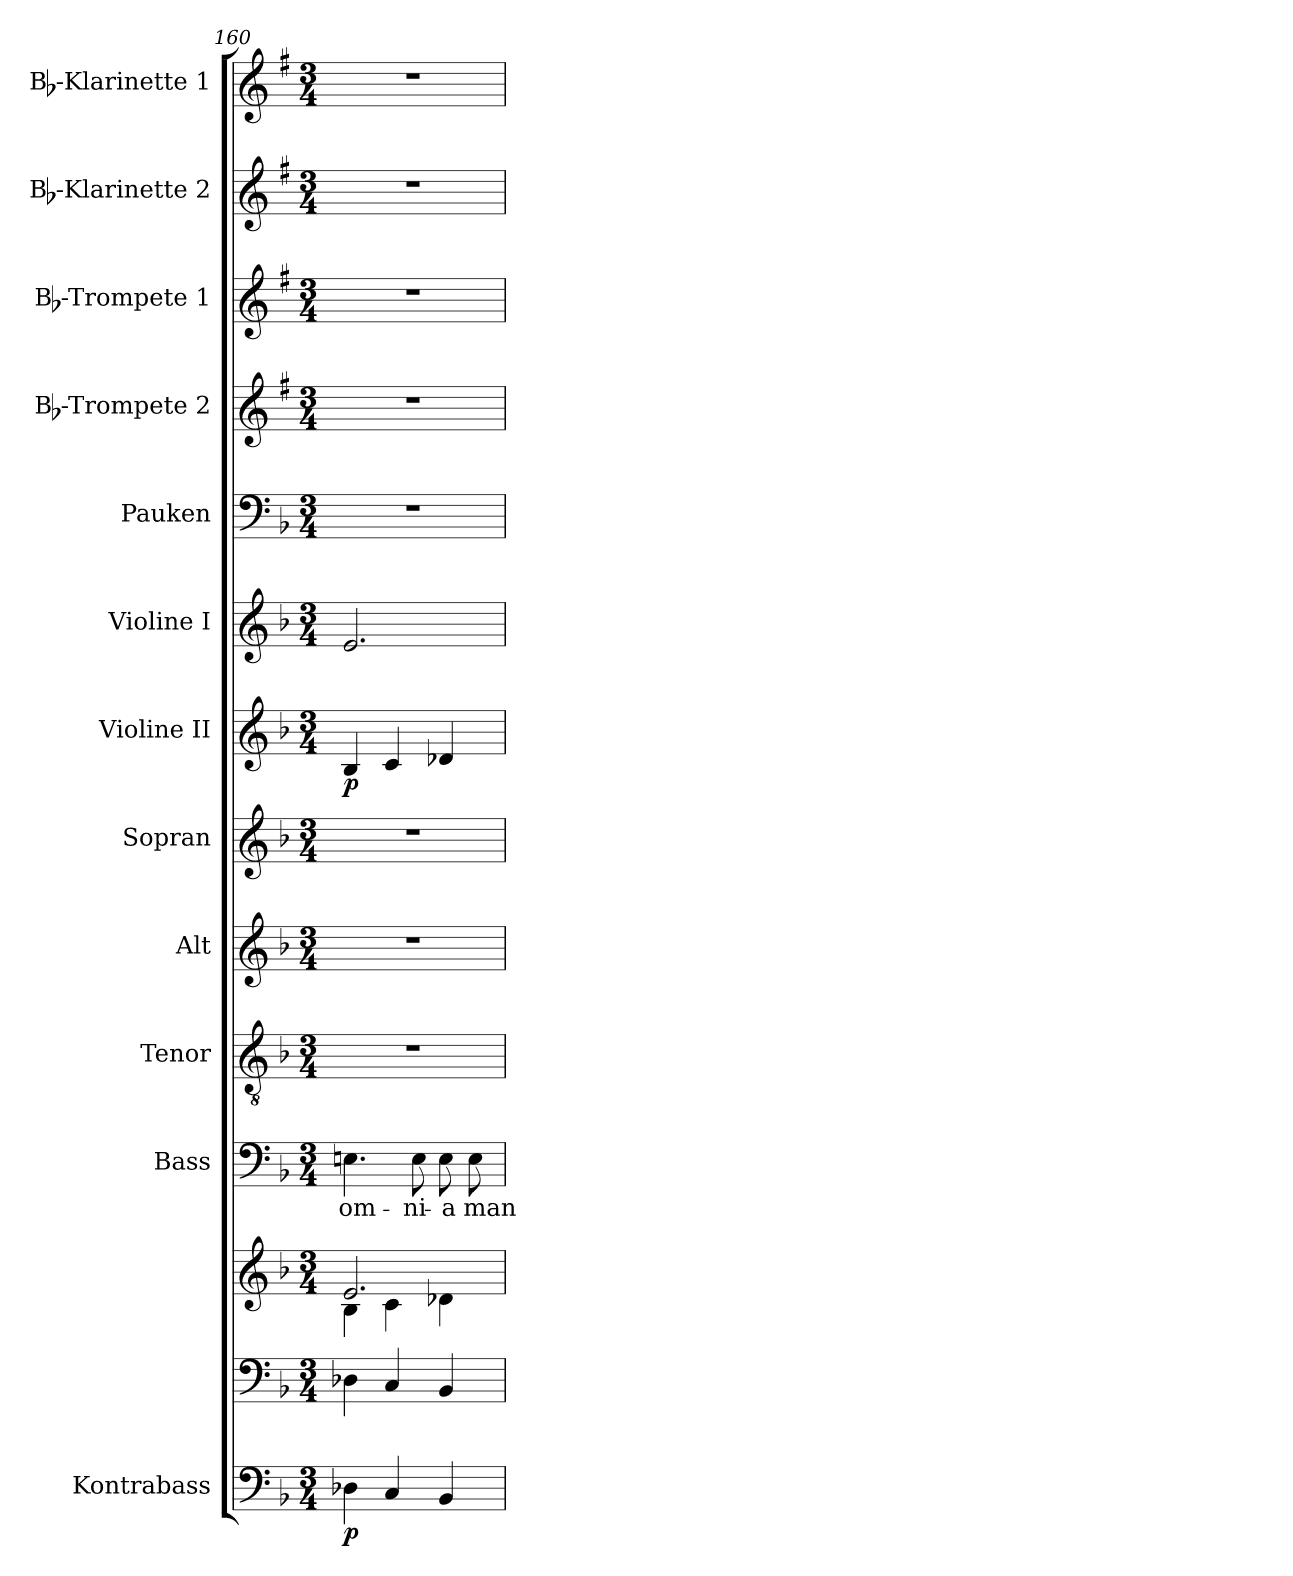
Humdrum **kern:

**kern	**dynam	**kern	**kern	**kern	**text	**kern	**kern	**kern	**kern	**dynam	**kern	**kern	**kern	**kern	**kern	**kern
*part13	*part13	*part12	*part12	*part11	*part11	*part10	*part9	*part8	*part7	*part7	*part6	*part5	*part4	*part3	*part2	*part1
*staff14	*staff14	*staff13	*staff12	*staff11	*staff11	*staff10	*staff9	*staff8	*staff7	*staff7	*staff6	*staff5	*staff4	*staff3	*staff2	*staff1
*I"Kontrabass	*	*	*	*I"Bass	*	*I"Tenor	*I"Alt	*I"Sopran	*I"Violine II	*	*I"Violine I	*I"Pauken	*I"Bb-Trompete 2	*I"Bb-Trompete 1	*I"Bb-Klarinette 2	*I"Bb-Klarinette 1
*I'Kb.	*	*	*	*I'B.	*	*I'T.	*I'A.	*I'S.	*I'Vl. II	*	*I'Vl. I	*I'Pk.	*I'Bb Trp. 2	*I'Bb Trp. 1	*I'Bb Kl. 2	*I'Bb Kl. 1
*clefF4	*	*clefF4	*clefG2	*clefF4	*	*clefGv2	*clefG2	*clefG2	*clefG2	*	*clefG2	*clefF4	*clefG2	*clefG2	*clefG2	*clefG2
*ITrd7c12	*	*	*	*	*	*	*	*	*	*	*	*	*ITrd1c2	*ITrd1c2	*ITrd1c2	*ITrd1c2
*k[b-]	*	*k[b-]	*k[b-]	*k[b-]	*	*k[b-]	*k[b-]	*k[b-]	*k[b-]	*	*k[b-]	*k[b-]	*k[b-]	*k[b-]	*k[b-]	*k[b-]
*F:	*	*F:	*F:	*F:	*	*F:	*F:	*F:	*F:	*	*F:	*F:	*F:	*F:	*F:	*F:
*M3/4	*	*M3/4	*M3/4	*M3/4	*	*M3/4	*M3/4	*M3/4	*M3/4	*	*M3/4	*M3/4	*M3/4	*M3/4	*M3/4	*M3/4
=160	=160	=160	=160	=160	=160	=160	=160	=160	=160	=160	=160	=160	=160	=160	=160	=160
*	*	*	*^	*	*	*	*	*	*	*	*	*	*	*	*	*
!	!LO:DY:b	!	!	!	!	!LO:LY:b	!	!	!	!	!LO:DY:b	!	!	!	!	!	!
4DD-X\	p	4D-X\	2.e/	4B-\	4.En\	om-	2.r	2.r	2.r	4B-/	p	2.e/	2.r	2.r	2.r	2.r	2.r
4CC/	.	4C/	.	4c\	.	.	.	.	.	4c/	.	.	.	.	.	.	.
!	!	!	!	!	!	!LO:LY:b	!	!	!	!	!	!	!	!	!	!	!
.	.	.	.	.	8E\	-ni-	.	.	.	.	.	.	.	.	.	.	.
!	!	!	!	!	!	!LO:LY:b	!	!	!	!	!	!	!	!	!	!	!
4BBB-/	.	4BB-/	.	4d-X\	8E\	-a	.	.	.	4d-X/	.	.	.	.	.	.	.
!	!	!	!	!	!	!LO:LY:b	!	!	!	!	!	!	!	!	!	!	!
.	.	.	.	.	8E\	man-	.	.	.	.	.	.	.	.	.	.	.
*	*	*	*v	*v	*	*	*	*	*	*	*	*	*	*	*	*	*
=	=	=	=	=	=	=	=	=	=	=	=	=	=	=	=	=
*-	*-	*-	*-	*-	*-	*-	*-	*-	*-	*-	*-	*-	*-	*-	*-	*-
